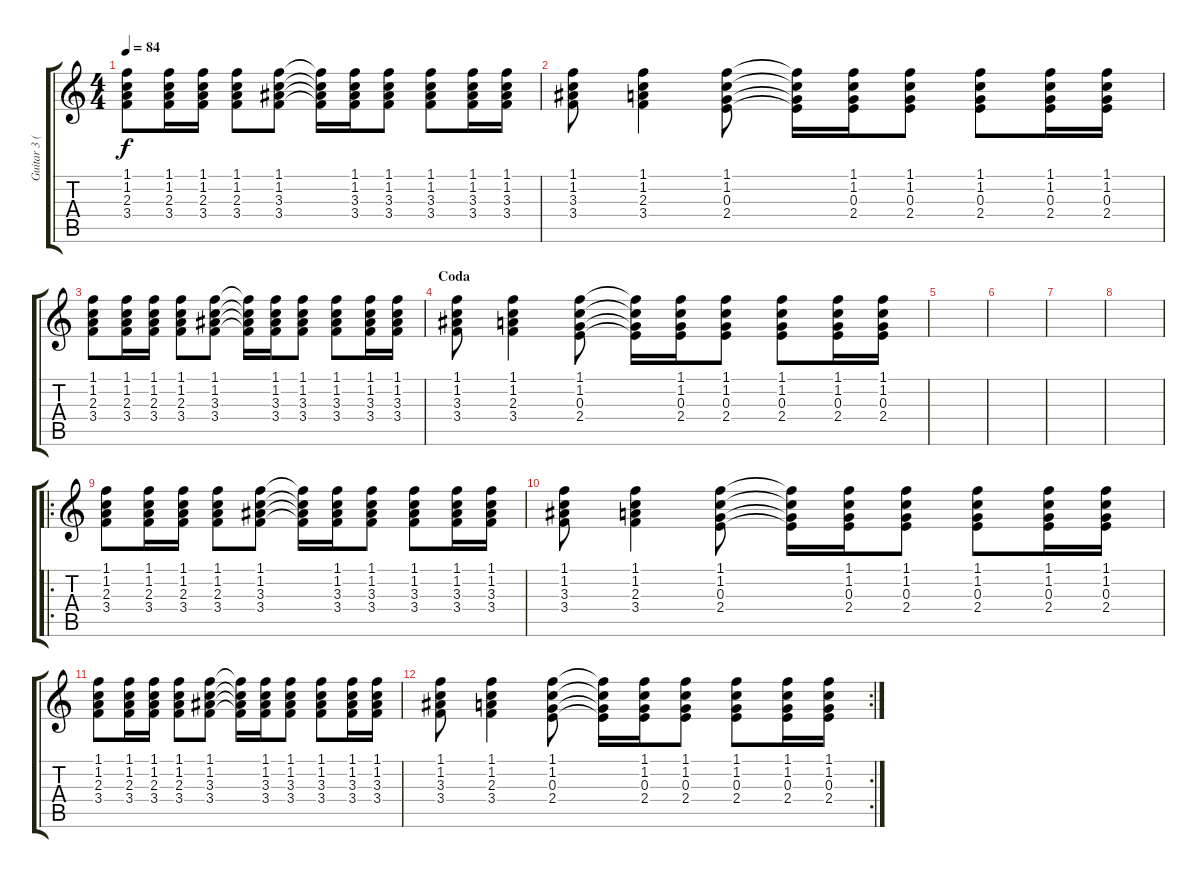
\track ("Guitar 3 (Strumming)" "Guitar 3 (") {instrument acousticguitarnylon}
\staff {score tabs}
\tuning (E4 B3 G3 D3 A2 E2) {hide}
\ts (4 4)
\tempo 84
\clef g2
\ks c
(1.1 1.2 2.3 3.4).8{dy f} (1.1 1.2 2.3 3.4).16 (1.1 1.2 2.3 3.4).16 (1.1 1.2 2.3 3.4).8 (1.1 1.2 3.3 3.4).8 (1.1{t} 1.2{t} 3.3{t} 3.4{t}).16 (1.1 1.2 3.3 3.4).16 (1.1 1.2 3.3 3.4).8 (1.1 1.2 3.3 3.4).8 (1.1 1.2 3.3 3.4).16 (1.1 1.2 3.3 3.4).16 |
(1.1 1.2 3.3 3.4).8 (1.1 1.2 2.3 3.4).4 (1.1 1.2 0.3 2.4).8 (1.1{t} 1.2{t} 0.3{t} 2.4{t}).16 (1.1 1.2 0.3 2.4).16 (1.1 1.2 0.3 2.4).8 (1.1 1.2 0.3 2.4).8 (1.1 1.2 0.3 2.4).16 (1.1 1.2 0.3 2.4).16 |
(1.1 1.2 2.3 3.4).8 (1.1 1.2 2.3 3.4).16 (1.1 1.2 2.3 3.4).16 (1.1 1.2 2.3 3.4).8 (1.1 1.2 3.3 3.4).8 (1.1{t} 1.2{t} 3.3{t} 3.4{t}).16 (1.1 1.2 3.3 3.4).16 (1.1 1.2 3.3 3.4).8 (1.1 1.2 3.3 3.4).8 (1.1 1.2 3.3 3.4).16 (1.1 1.2 3.3 3.4).16 |
\section ("" "Coda")
(1.1 1.2 3.3 3.4).8 (1.1 1.2 2.3 3.4).4 (1.1 1.2 0.3 2.4).8 (1.1{t} 1.2{t} 0.3{t} 2.4{t}).16 (1.1 1.2 0.3 2.4).16 (1.1 1.2 0.3 2.4).8 (1.1 1.2 0.3 2.4).8 (1.1 1.2 0.3 2.4).16 (1.1 1.2 0.3 2.4).16 |
|
|
|
|
\ro
(1.1 1.2 2.3 3.4).8 (1.1 1.2 2.3 3.4).16 (1.1 1.2 2.3 3.4).16 (1.1 1.2 2.3 3.4).8 (1.1 1.2 3.3 3.4).8 (1.1{t} 1.2{t} 3.3{t} 3.4{t}).16 (1.1 1.2 3.3 3.4).16 (1.1 1.2 3.3 3.4).8 (1.1 1.2 3.3 3.4).8 (1.1 1.2 3.3 3.4).16 (1.1 1.2 3.3 3.4).16 |
(1.1 1.2 3.3 3.4).8 (1.1 1.2 2.3 3.4).4 (1.1 1.2 0.3 2.4).8 (1.1{t} 1.2{t} 0.3{t} 2.4{t}).16 (1.1 1.2 0.3 2.4).16 (1.1 1.2 0.3 2.4).8 (1.1 1.2 0.3 2.4).8 (1.1 1.2 0.3 2.4).16 (1.1 1.2 0.3 2.4).16 |
(1.1 1.2 2.3 3.4).8 (1.1 1.2 2.3 3.4).16 (1.1 1.2 2.3 3.4).16 (1.1 1.2 2.3 3.4).8 (1.1 1.2 3.3 3.4).8 (1.1{t} 1.2{t} 3.3{t} 3.4{t}).16 (1.1 1.2 3.3 3.4).16 (1.1 1.2 3.3 3.4).8 (1.1 1.2 3.3 3.4).8 (1.1 1.2 3.3 3.4).16 (1.1 1.2 3.3 3.4).16 |
\rc 2
(1.1 1.2 3.3 3.4).8 (1.1 1.2 2.3 3.4).4 (1.1 1.2 0.3 2.4).8 (1.1{t} 1.2{t} 0.3{t} 2.4{t}).16 (1.1 1.2 0.3 2.4).16 (1.1 1.2 0.3 2.4).8 (1.1 1.2 0.3 2.4).8 (1.1 1.2 0.3 2.4).16 (1.1 1.2 0.3 2.4).16
